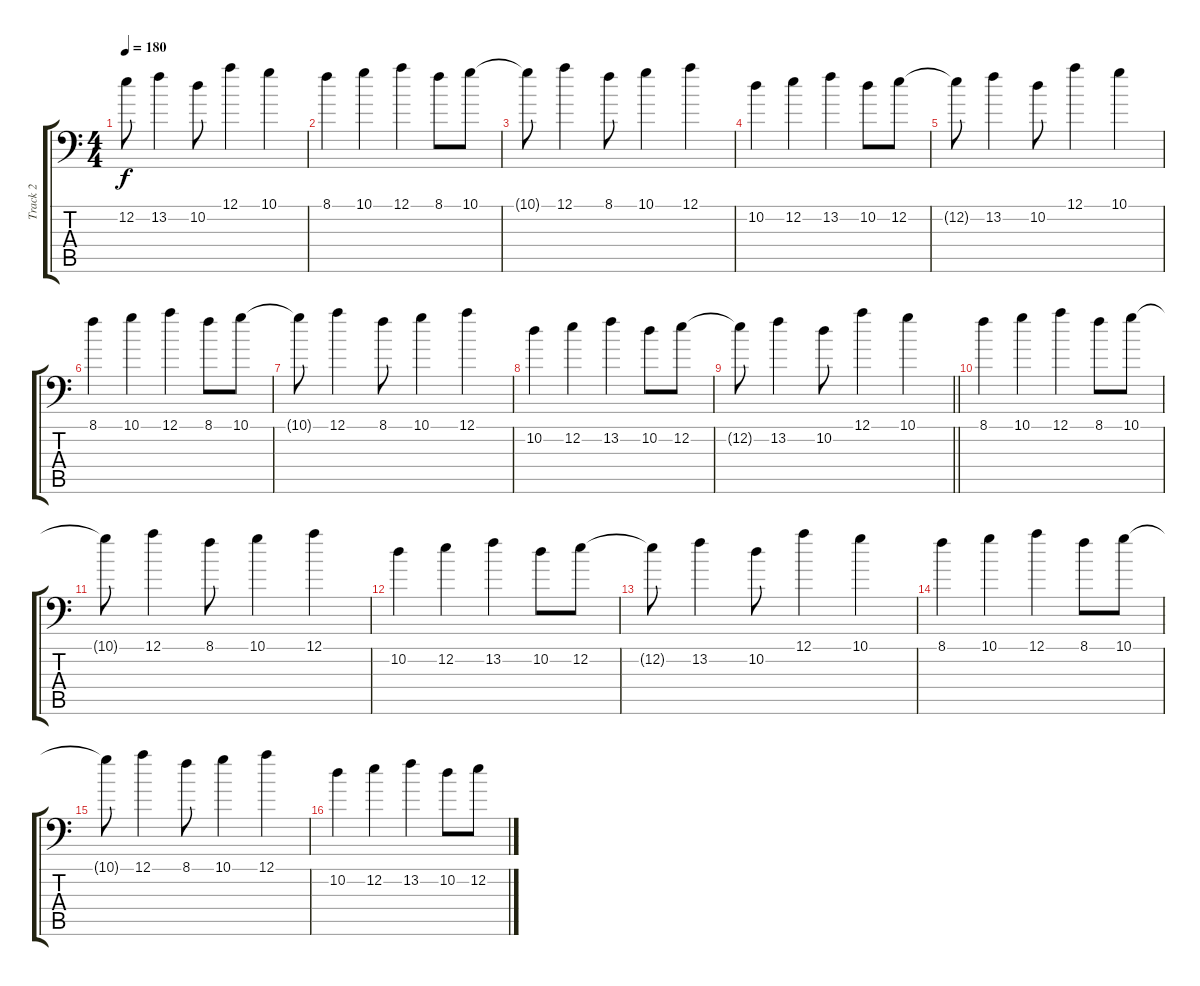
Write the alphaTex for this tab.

\track ("Track 2" "Track 2") {instrument distortionguitar}
\staff {score tabs}
\tuning (A3 E3 C3 G2 D2 A1) {hide}
\ts (4 4)
\tempo 180
\clef f4
\ks c
12.2{t}.8{dy f} 13.2.4 10.2.8 12.1.4 10.1.4 |
8.1.4{balance 8} 10.1.4 12.1.4 8.1.8 10.1.8 |
10.1{t}.8 12.1.4 8.1.8 10.1.4 12.1.4 |
10.2.4 12.2.4 13.2.4 10.2.8 12.2.8 |
12.2{t}.8 13.2.4 10.2.8 12.1.4 10.1.4 |
8.1.4{balance 8} 10.1.4 12.1.4 8.1.8 10.1.8 |
10.1{t}.8 12.1.4 8.1.8 10.1.4 12.1.4 |
10.2.4 12.2.4 13.2.4 10.2.8 12.2.8 |
\barLineRight lightlight
12.2{t}.8 13.2.4 10.2.8 12.1.4 10.1.4 |
8.1.4{balance 8} 10.1.4 12.1.4 8.1.8 10.1.8 |
10.1{t}.8 12.1.4 8.1.8 10.1.4 12.1.4 |
10.2.4 12.2.4 13.2.4 10.2.8 12.2.8 |
12.2{t}.8 13.2.4 10.2.8 12.1.4 10.1.4 |
8.1.4{balance 8} 10.1.4 12.1.4 8.1.8 10.1.8 |
10.1{t}.8 12.1.4 8.1.8 10.1.4 12.1.4 |
10.2.4 12.2.4 13.2.4 10.2.8 12.2.8
